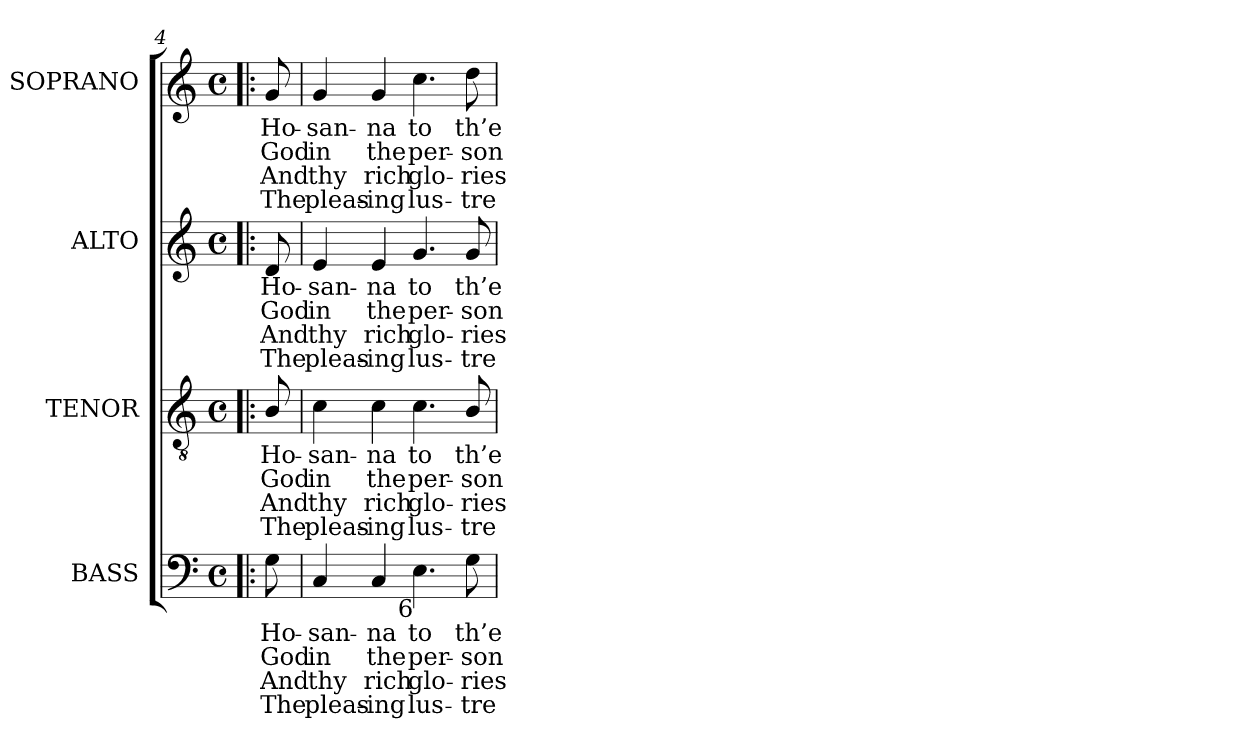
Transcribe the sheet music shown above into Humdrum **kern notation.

**kern	**text	**text	**text	**text	**kern	**text	**text	**text	**text	**kern	**text	**text	**text	**text	**kern	**text	**text	**text	**text
*part4	*part4	*part4	*part4	*part4	*part3	*part3	*part3	*part3	*part3	*part2	*part2	*part2	*part2	*part2	*part1	*part1	*part1	*part1	*part1
*staff4	*staff4	*staff4	*staff4	*staff4	*staff3	*staff3	*staff3	*staff3	*staff3	*staff2	*staff2	*staff2	*staff2	*staff2	*staff1	*staff1	*staff1	*staff1	*staff1
*I"BASS	*	*	*	*	*I"TENOR	*	*	*	*	*I"ALTO	*	*	*	*	*I"SOPRANO	*	*	*	*
*I'B.	*	*	*	*	*I'T.	*	*	*	*	*I'A.	*	*	*	*	*I'S.	*	*	*	*
!!LO:LB:g=z
*clefF4	*	*	*	*	*clefGv2	*	*	*	*	*clefG2	*	*	*	*	*clefG2	*	*	*	*
*	*	*	*	*	*ITrd7c12	*	*	*	*	*	*	*	*	*	*	*	*	*	*
*k[]	*	*	*	*	*k[]	*	*	*	*	*k[]	*	*	*	*	*k[]	*	*	*	*
*C:	*	*	*	*	*C:	*	*	*	*	*C:	*	*	*	*	*C:	*	*	*	*
*M4/4	*	*	*	*	*M4/4	*	*	*	*	*M4/4	*	*	*	*	*M4/4	*	*	*	*
*met(c)	*	*	*	*	*met(c)	*	*	*	*	*met(c)	*	*	*	*	*met(c)	*	*	*	*
=4!|:	=4!|:	=4!|:	=4!|:	=4!|:	=4!|:	=4!|:	=4!|:	=4!|:	=4!|:	=4!|:	=4!|:	=4!|:	=4!|:	=4!|:	=4!|:	=4!|:	=4!|:	=4!|:	=4!|:
!	!LO:LY:b:color=#000000	!LO:LY:b:color=#000000	!LO:LY:b:color=#000000	!LO:LY:b:color=#000000	!	!	!	!	!	!	!	!	!	!	!	!	!	!	!
!	!	!	!	!	!	!LO:LY:b:color=#000000	!LO:LY:b:color=#000000	!LO:LY:b:color=#000000	!LO:LY:b:color=#000000	!	!	!	!	!	!	!	!	!	!
!	!	!	!	!	!	!	!	!	!	!	!LO:LY:b:color=#000000	!LO:LY:b:color=#000000	!LO:LY:b:color=#000000	!LO:LY:b:color=#000000	!	!	!	!	!
!	!	!	!	!	!	!	!	!	!	!	!	!	!	!	!	!LO:LY:b:color=#000000	!LO:LY:b:color=#000000	!LO:LY:b:color=#000000	!LO:LY:b:color=#000000
8Gi\	Ho-	God	And	The	8BBi/	Ho-	God	And	The	8di/	Ho-	God	And	The	8gi/	Ho-	God	And	The
=5	=5	=5	=5	=5	=5	=5	=5	=5	=5	=5	=5	=5	=5	=5	=5	=5	=5	=5	=5
!	!LO:LY:b:color=#000000	!LO:LY:b:color=#000000	!LO:LY:b:color=#000000	!LO:LY:b:color=#000000	!	!	!	!	!	!	!	!	!	!	!	!	!	!	!
!	!	!	!	!	!	!LO:LY:b:color=#000000	!LO:LY:b:color=#000000	!LO:LY:b:color=#000000	!LO:LY:b:color=#000000	!	!	!	!	!	!	!	!	!	!
!	!	!	!	!	!	!	!	!	!	!	!LO:LY:b:color=#000000	!LO:LY:b:color=#000000	!LO:LY:b:color=#000000	!LO:LY:b:color=#000000	!	!	!	!	!
!	!	!	!	!	!	!	!	!	!	!	!	!	!	!	!	!LO:LY:b:color=#000000	!LO:LY:b:color=#000000	!LO:LY:b:color=#000000	!LO:LY:b:color=#000000
4Ci/	-san-	in	thy	pleas-	4Ci\	-san-	in	thy	pleas-	4ei/	-san-	in	thy	pleas-	4gi/	-san-	in	thy	pleas-
!	!LO:LY:b:color=#000000	!LO:LY:b:color=#000000	!LO:LY:b:color=#000000	!LO:LY:b:color=#000000	!	!	!	!	!	!	!	!	!	!	!	!	!	!	!
!	!	!	!	!	!	!LO:LY:b:color=#000000	!LO:LY:b:color=#000000	!LO:LY:b:color=#000000	!LO:LY:b:color=#000000	!	!	!	!	!	!	!	!	!	!
!	!	!	!	!	!	!	!	!	!	!	!LO:LY:b:color=#000000	!LO:LY:b:color=#000000	!LO:LY:b:color=#000000	!LO:LY:b:color=#000000	!	!	!	!	!
!	!	!	!	!	!	!	!	!	!	!	!	!	!	!	!	!LO:LY:b:color=#000000	!LO:LY:b:color=#000000	!LO:LY:b:color=#000000	!LO:LY:b:color=#000000
4Ci/	-na	the	-rich	ing	4Ci\	-na	the	-rich	ing	4ei/	-na	the	-rich	ing	4gi/	-na	the	-rich	ing
!	!LO:LY:b:color=#000000	!LO:LY:b:color=#000000	!LO:LY:b:color=#000000	!LO:LY:b:color=#000000	!	!	!	!	!	!	!	!	!	!	!	!	!	!	!
!	!	!	!	!	!	!LO:LY:b:color=#000000	!LO:LY:b:color=#000000	!LO:LY:b:color=#000000	!LO:LY:b:color=#000000	!	!	!	!	!	!	!	!	!	!
!	!	!	!	!	!	!	!	!	!	!	!LO:LY:b:color=#000000	!LO:LY:b:color=#000000	!LO:LY:b:color=#000000	!LO:LY:b:color=#000000	!	!	!	!	!
!LO:TX:b:rj:t=6	!	!	!	!	!	!	!	!	!	!	!	!	!	!	!	!	!	!	!
!	!	!	!	!	!	!	!	!	!	!	!	!	!	!	!	!LO:LY:b:color=#000000	!LO:LY:b:color=#000000	!LO:LY:b:color=#000000	!LO:LY:b:color=#000000
4.Ei\	to	per-	glo-	-lus-	4.Ci\	to	per-	glo-	-lus-	4.gi/	to	per-	glo-	-lus-	4.cci\	to	per-	glo-	-lus-
!	!LO:LY:b:color=#000000	!LO:LY:b:color=#000000	!LO:LY:b:color=#000000	!LO:LY:b:color=#000000	!	!	!	!	!	!	!	!	!	!	!	!	!	!	!
!	!	!	!	!	!	!LO:LY:b:color=#000000	!LO:LY:b:color=#000000	!LO:LY:b:color=#000000	!LO:LY:b:color=#000000	!	!	!	!	!	!	!	!	!	!
!	!	!	!	!	!	!	!	!	!	!	!LO:LY:b:color=#000000	!LO:LY:b:color=#000000	!LO:LY:b:color=#000000	!LO:LY:b:color=#000000	!	!	!	!	!
!	!	!	!	!	!	!	!	!	!	!	!	!	!	!	!	!LO:LY:b:color=#000000	!LO:LY:b:color=#000000	!LO:LY:b:color=#000000	!LO:LY:b:color=#000000
8Gi\	th’e-	-son	-ries	tre	8BBi/	th’e-	-son	-ries	tre	8gi/	th’e-	-son	-ries	tre	8ddi\	th’e-	-son	-ries	tre
=	=	=	=	=	=	=	=	=	=	=	=	=	=	=	=	=	=	=	=
*-	*-	*-	*-	*-	*-	*-	*-	*-	*-	*-	*-	*-	*-	*-	*-	*-	*-	*-	*-
